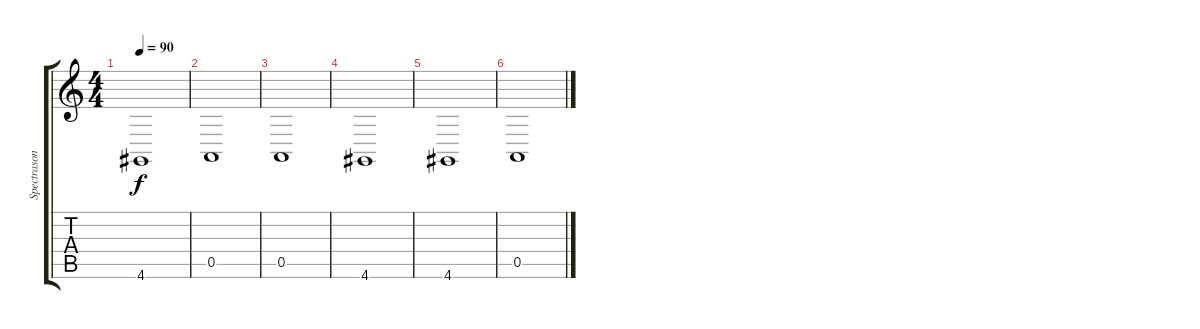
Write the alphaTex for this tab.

\track ("Spectrasonics Omnisphere" "Spectrason") {instrument stringensemble2}
\staff {score tabs}
\tuning (E4 B3 G3 D3 A2 E2) {hide}
\ts (4 4)
\tempo 90
\clef g2
\ks c
4.6.1{dy f} |
0.5.1 |
0.5.1 |
4.6.1 |
4.6.1 |
0.5.1
